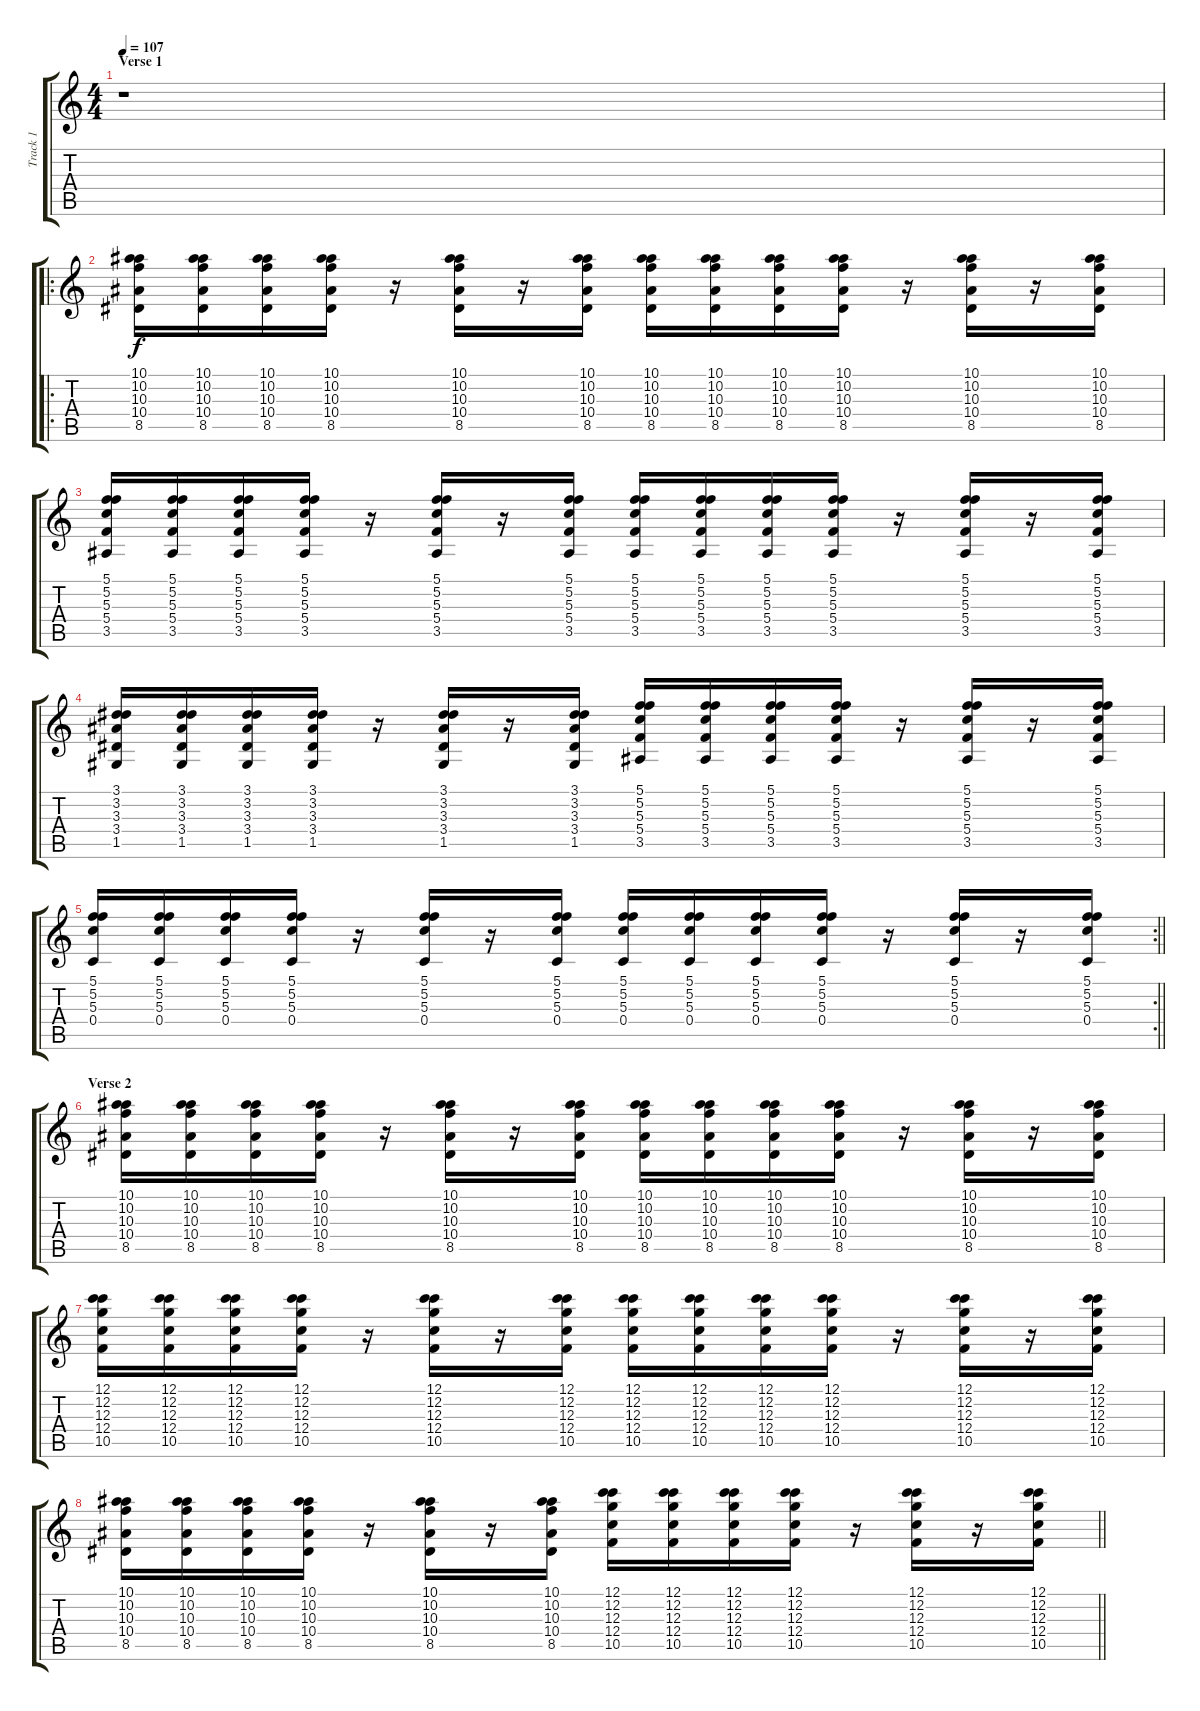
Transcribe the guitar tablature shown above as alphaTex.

\track ("Track 1" "Track 1") {instrument distortionguitar}
\staff {score tabs}
\tuning (C4 C4 G3 C3 G2 C2) {hide}
\ts (4 4)
\section ("" "Verse 1")
\tempo 107
\clef g2
\ks c
r.1{dy f} |
\ro
(10.1 10.2 10.3 10.4 8.5).16{instrument electricguitarclean} (10.1 10.2 10.3 10.4 8.5).16 (10.1 10.2 10.3 10.4 8.5).16 (10.1 10.2 10.3 10.4 8.5).16 r.16 (10.1 10.2 10.3 10.4 8.5).16 r.16 (10.1 10.2 10.3 10.4 8.5).16 (10.1 10.2 10.3 10.4 8.5).16 (10.1 10.2 10.3 10.4 8.5).16 (10.1 10.2 10.3 10.4 8.5).16 (10.1 10.2 10.3 10.4 8.5).16 r.16 (10.1 10.2 10.3 10.4 8.5).16 r.16 (10.1 10.2 10.3 10.4 8.5).16 |
(5.1 5.2 5.3 5.4 3.5).16 (5.1 5.2 5.3 5.4 3.5).16 (5.1 5.2 5.3 5.4 3.5).16 (5.1 5.2 5.3 5.4 3.5).16 r.16 (5.1 5.2 5.3 5.4 3.5).16 r.16 (5.1 5.2 5.3 5.4 3.5).16 (5.1 5.2 5.3 5.4 3.5).16 (5.1 5.2 5.3 5.4 3.5).16 (5.1 5.2 5.3 5.4 3.5).16 (5.1 5.2 5.3 5.4 3.5).16 r.16 (5.1 5.2 5.3 5.4 3.5).16 r.16 (5.1 5.2 5.3 5.4 3.5).16 |
(3.1 3.2 3.3 3.4 1.5).16 (3.1 3.2 3.3 3.4 1.5).16 (3.1 3.2 3.3 3.4 1.5).16 (3.1 3.2 3.3 3.4 1.5).16 r.16 (3.1 3.2 3.3 3.4 1.5).16 r.16 (3.1 3.2 3.3 3.4 1.5).16 (5.1 5.2 5.3 5.4 3.5).16 (5.1 5.2 5.3 5.4 3.5).16 (5.1 5.2 5.3 5.4 3.5).16 (5.1 5.2 5.3 5.4 3.5).16 r.16 (5.1 5.2 5.3 5.4 3.5).16 r.16 (5.1 5.2 5.3 5.4 3.5).16 |
\rc 2
\barLineRight lightlight
(5.1 5.2 5.3 0.4).16 (5.1 5.2 5.3 0.4).16 (5.1 5.2 5.3 0.4).16 (5.1 5.2 5.3 0.4).16 r.16 (5.1 5.2 5.3 0.4).16 r.16 (5.1 5.2 5.3 0.4).16 (5.1 5.2 5.3 0.4).16 (5.1 5.2 5.3 0.4).16 (5.1 5.2 5.3 0.4).16 (5.1 5.2 5.3 0.4).16 r.16 (5.1 5.2 5.3 0.4).16 r.16 (5.1 5.2 5.3 0.4).16 |
\section ("" "Verse 2")
(10.1 10.2 10.3 10.4 8.5).16 (10.1 10.2 10.3 10.4 8.5).16 (10.1 10.2 10.3 10.4 8.5).16 (10.1 10.2 10.3 10.4 8.5).16 r.16 (10.1 10.2 10.3 10.4 8.5).16 r.16 (10.1 10.2 10.3 10.4 8.5).16 (10.1 10.2 10.3 10.4 8.5).16 (10.1 10.2 10.3 10.4 8.5).16 (10.1 10.2 10.3 10.4 8.5).16 (10.1 10.2 10.3 10.4 8.5).16 r.16 (10.1 10.2 10.3 10.4 8.5).16 r.16 (10.1 10.2 10.3 10.4 8.5).16 |
(12.1 12.2 12.3 12.4 10.5).16 (12.1 12.2 12.3 12.4 10.5).16 (12.1 12.2 12.3 12.4 10.5).16 (12.1 12.2 12.3 12.4 10.5).16 r.16 (12.1 12.2 12.3 12.4 10.5).16 r.16 (12.1 12.2 12.3 12.4 10.5).16 (12.1 12.2 12.3 12.4 10.5).16 (12.1 12.2 12.3 12.4 10.5).16 (12.1 12.2 12.3 12.4 10.5).16 (12.1 12.2 12.3 12.4 10.5).16 r.16 (12.1 12.2 12.3 12.4 10.5).16 r.16 (12.1 12.2 12.3 12.4 10.5).16 |
\barLineRight lightlight
(10.1 10.2 10.3 10.4 8.5).16 (10.1 10.2 10.3 10.4 8.5).16 (10.1 10.2 10.3 10.4 8.5).16 (10.1 10.2 10.3 10.4 8.5).16 r.16 (10.1 10.2 10.3 10.4 8.5).16 r.16 (10.1 10.2 10.3 10.4 8.5).16 (12.1 12.2 12.3 12.4 10.5).16 (12.1 12.2 12.3 12.4 10.5).16 (12.1 12.2 12.3 12.4 10.5).16 (12.1 12.2 12.3 12.4 10.5).16 r.16 (12.1 12.2 12.3 12.4 10.5).16 r.16 (12.1 12.2 12.3 12.4 10.5).16
